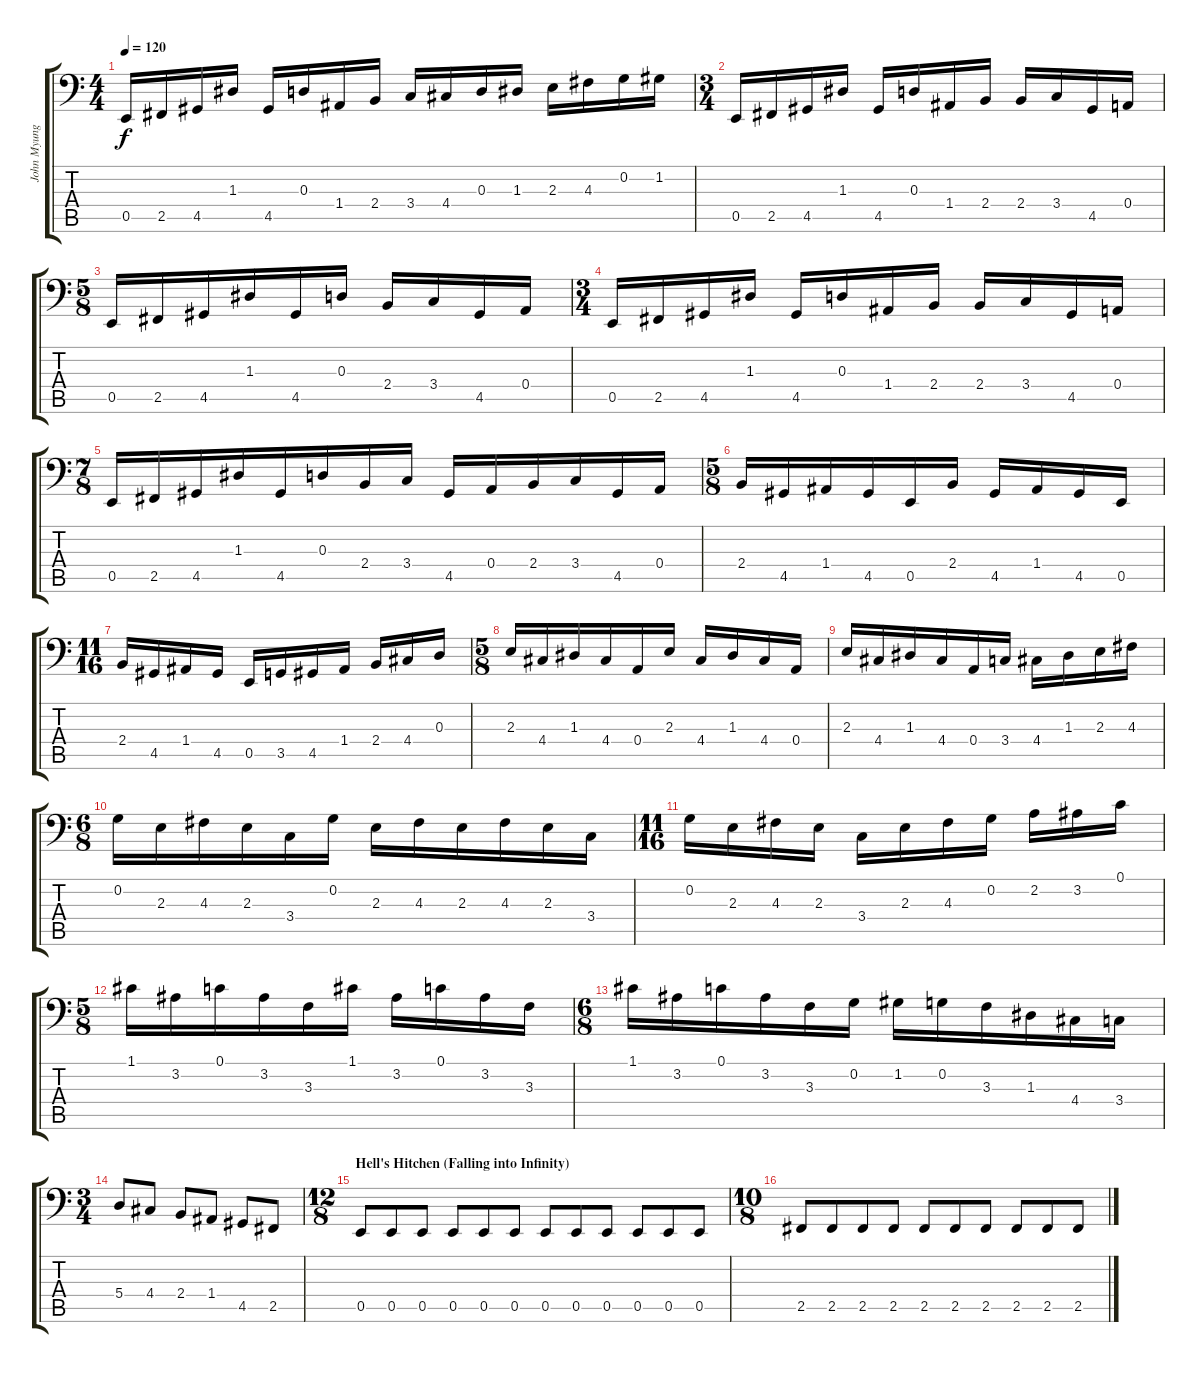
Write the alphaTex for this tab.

\track ("John Myung Bass" "John Myung") {instrument electricbasspick}
\staff {score tabs}
\tuning (C3 G2 D2 A1 E1 B0) {hide}
\ts (4 4)
\tempo 120
\clef f4
\ks c
0.5.16{dy f} 2.5.16 4.5.16 1.3.16 4.5.16 0.3.16 1.4.16 2.4.16 3.4.16 4.4.16 0.3.16 1.3.16 2.3.16 4.3.16 0.2.16 1.2.16 |
\ts (3 4)
0.5.16 2.5.16 4.5.16 1.3.16 4.5.16 0.3.16 1.4.16 2.4.16 2.4.16 3.4.16 4.5.16 0.4.16 |
\ts (5 8)
0.5.16 2.5.16 4.5.16 1.3.16 4.5.16 0.3.16 2.4.16 3.4.16 4.5.16 0.4.16 |
\ts (3 4)
0.5.16 2.5.16 4.5.16 1.3.16 4.5.16 0.3.16 1.4.16 2.4.16 2.4.16 3.4.16 4.5.16 0.4.16 |
\ts (7 8)
0.5.16 2.5.16 4.5.16 1.3.16 4.5.16 0.3.16 2.4.16 3.4.16 4.5.16 0.4.16 2.4.16 3.4.16 4.5.16 0.4.16 |
\ts (5 8)
2.4.16 4.5.16 1.4.16 4.5.16 0.5.16 2.4.16 4.5.16 1.4.16 4.5.16 0.5.16 |
\ts (11 16)
2.4.16 4.5.16 1.4.16 4.5.16 0.5.16 3.5.16 4.5.16 1.4.16 2.4.16 4.4.16 0.3.16 |
\ts (5 8)
2.3.16 4.4.16 1.3.16 4.4.16 0.4.16 2.3.16 4.4.16 1.3.16 4.4.16 0.4.16 |
2.3.16 4.4.16 1.3.16 4.4.16 0.4.16 3.4.16 4.4.16 1.3.16 2.3.16 4.3.16 |
\ts (6 8)
0.2.16 2.3.16 4.3.16 2.3.16 3.4.16 0.2.16 2.3.16 4.3.16 2.3.16 4.3.16 2.3.16 3.4.16 |
\ts (11 16)
0.2.16 2.3.16 4.3.16 2.3.16 3.4.16 2.3.16 4.3.16 0.2.16 2.2.16 3.2.16 0.1.16 |
\ts (5 8)
1.1.16 3.2.16 0.1.16 3.2.16 3.3.16 1.1.16 3.2.16 0.1.16 3.2.16 3.3.16 |
\ts (6 8)
1.1.16 3.2.16 0.1.16 3.2.16 3.3.16 0.2.16 1.2.16 0.2.16 3.3.16 1.3.16 4.4.16 3.4.16 |
\ts (3 4)
5.4.8 4.4.8 2.4.8 1.4.8 4.5.8 2.5.8 |
\ts (12 8)
\section ("" "Hell's Hitchen (Falling into Infinity)")
0.5.8{volume 12} 0.5.8 0.5.8 0.5.8 0.5.8 0.5.8 0.5.8 0.5.8 0.5.8 0.5.8 0.5.8 0.5.8 |
\ts (10 8)
2.5.8 2.5.8 2.5.8 2.5.8 2.5.8 2.5.8 2.5.8 2.5.8 2.5.8 2.5.8
